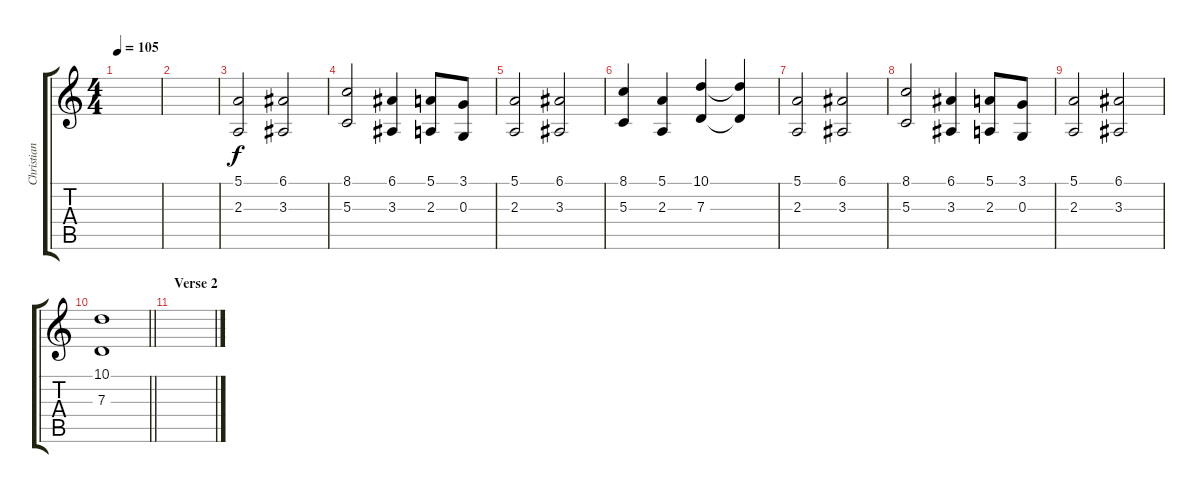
\track ("Christian 2" "Christian ") {instrument stringensemble2}
\staff {score tabs}
\tuning (E4 B3 G3 D3 A2 D2) {hide}
\ts (4 4)
\tempo 105
\clef g2
\ks c
|
|
(5.1 2.3).2 (6.1 3.3).2 |
(8.1 5.3).2 (6.1 3.3).4 (5.1 2.3).8 (3.1 0.3).8 |
(5.1 2.3).2 (6.1 3.3).2 |
(8.1 5.3).4 (5.1 2.3).4 (10.1 7.3).4 (10.1{t} 7.3{t}).4 |
(5.1 2.3).2 (6.1 3.3).2 |
(8.1 5.3).2 (6.1 3.3).4 (5.1 2.3).8 (3.1 0.3).8 |
(5.1 2.3).2 (6.1 3.3).2 |
\barLineRight lightlight
(10.1 7.3).1 |
\section ("" "Verse 2")
